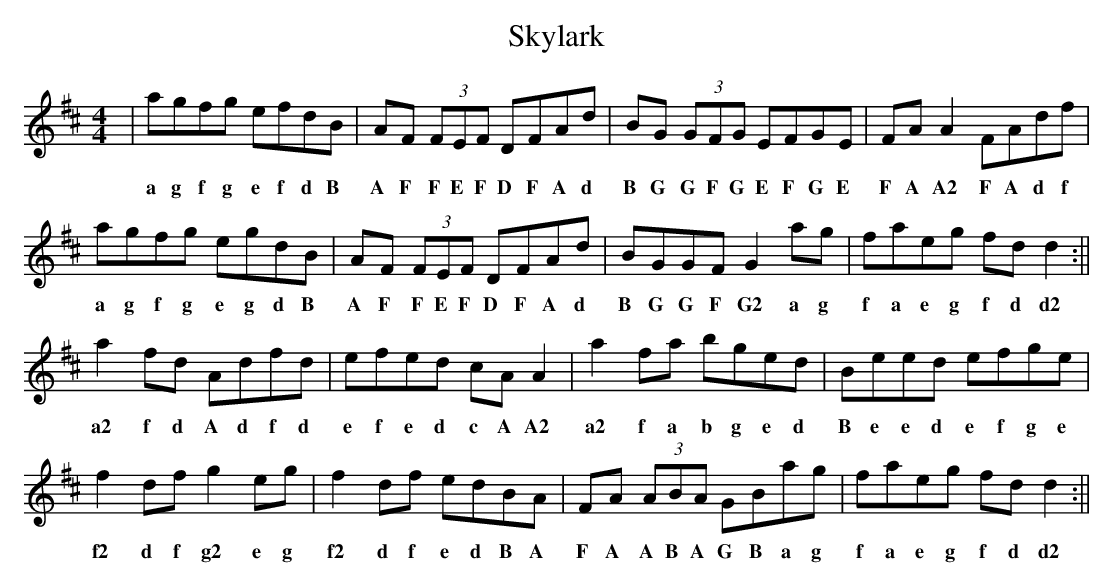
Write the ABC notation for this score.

X:1
T:Skylark
M:4/4
L:1/8
K:D
|agfg efdB|AF (3FEF DFAd|BG (3GFG EFGE|FA A2 FAdf|
w: a g f g e f d B A F F E F D F A d B G G F G E F G E F A A2 F A d f
agfg egdB|AF (3FEF DFAd|BGGF G2 ag|faeg fd d2:||
w: a g f g e g d B A F F E F D F A d B G G F G2 a g f a e g f d d2
a2 fd Adfd|efed cAA2|a2 fa bged|Beed efge|
w: a2 f d A d f d e f e d c A A2 a2 f a b g e d B e e d e f g e
f2 df g2 eg|f2 df edBA|FA (3ABA GBag| faeg fd d2:||
w: f2 d f g2 e g f2 d f e d B A F A  A B A G B a g  f a e g f d d2
